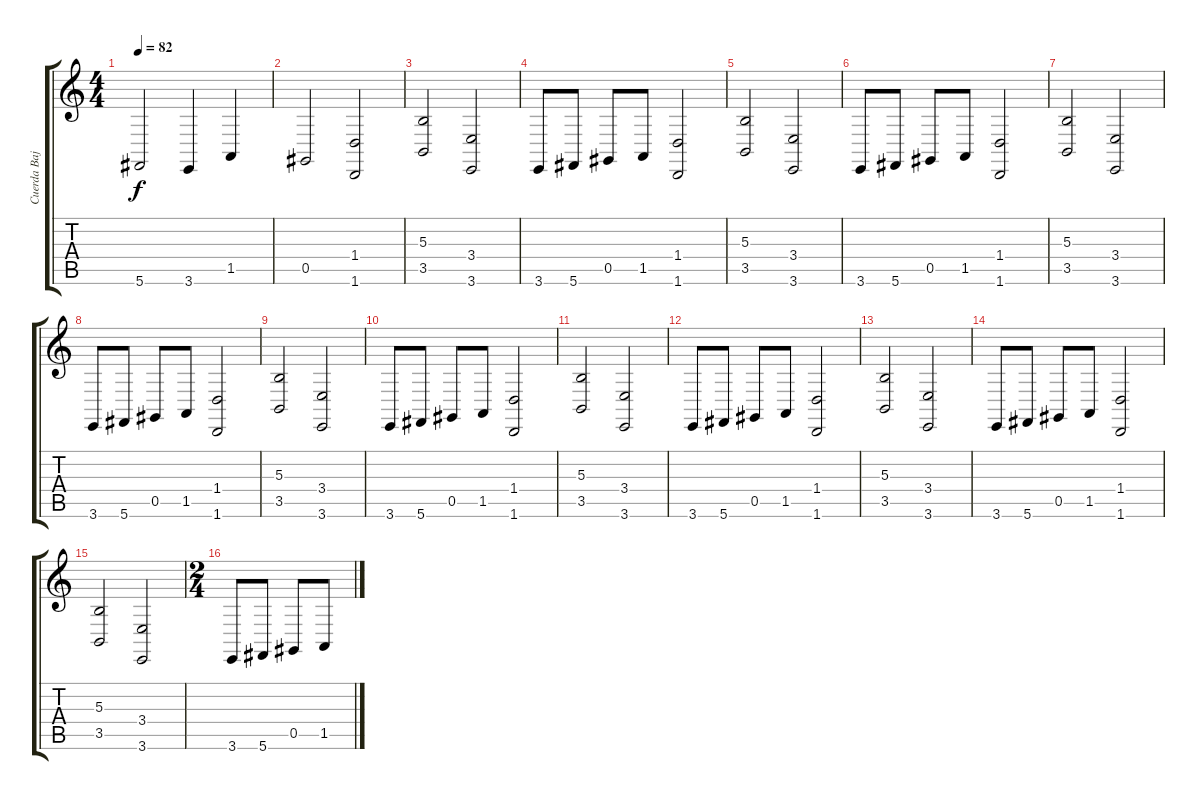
\track ("Cuerda Bajo" "Cuerda Baj") {instrument synthstrings2}
\staff {score tabs}
\tuning (Eb4 Bb3 Gb3 Db3 Ab2 Db2) {hide}
\ts (4 4)
\tempo 82
\clef g2
\ks c
5.6.2{dy f} 3.6.4 1.5.4 |
0.5.2 (1.4 1.6).2 |
(5.3 3.5).2 (3.4 3.6).2 |
3.6.8 5.6.8 0.5.8 1.5.8 (1.4 1.6).2 |
(5.3 3.5).2 (3.4 3.6).2 |
3.6.8 5.6.8 0.5.8 1.5.8 (1.4 1.6).2 |
(5.3 3.5).2 (3.4 3.6).2 |
3.6.8 5.6.8 0.5.8 1.5.8 (1.4 1.6).2 |
(5.3 3.5).2 (3.4 3.6).2 |
3.6.8 5.6.8 0.5.8 1.5.8 (1.4 1.6).2 |
(5.3 3.5).2 (3.4 3.6).2 |
3.6.8 5.6.8 0.5.8 1.5.8 (1.4 1.6).2 |
(5.3 3.5).2 (3.4 3.6).2 |
3.6.8 5.6.8 0.5.8 1.5.8 (1.4 1.6).2 |
(5.3 3.5).2 (3.4 3.6).2 |
\ts (2 4)
3.6.8 5.6.8 0.5.8 1.5.8
